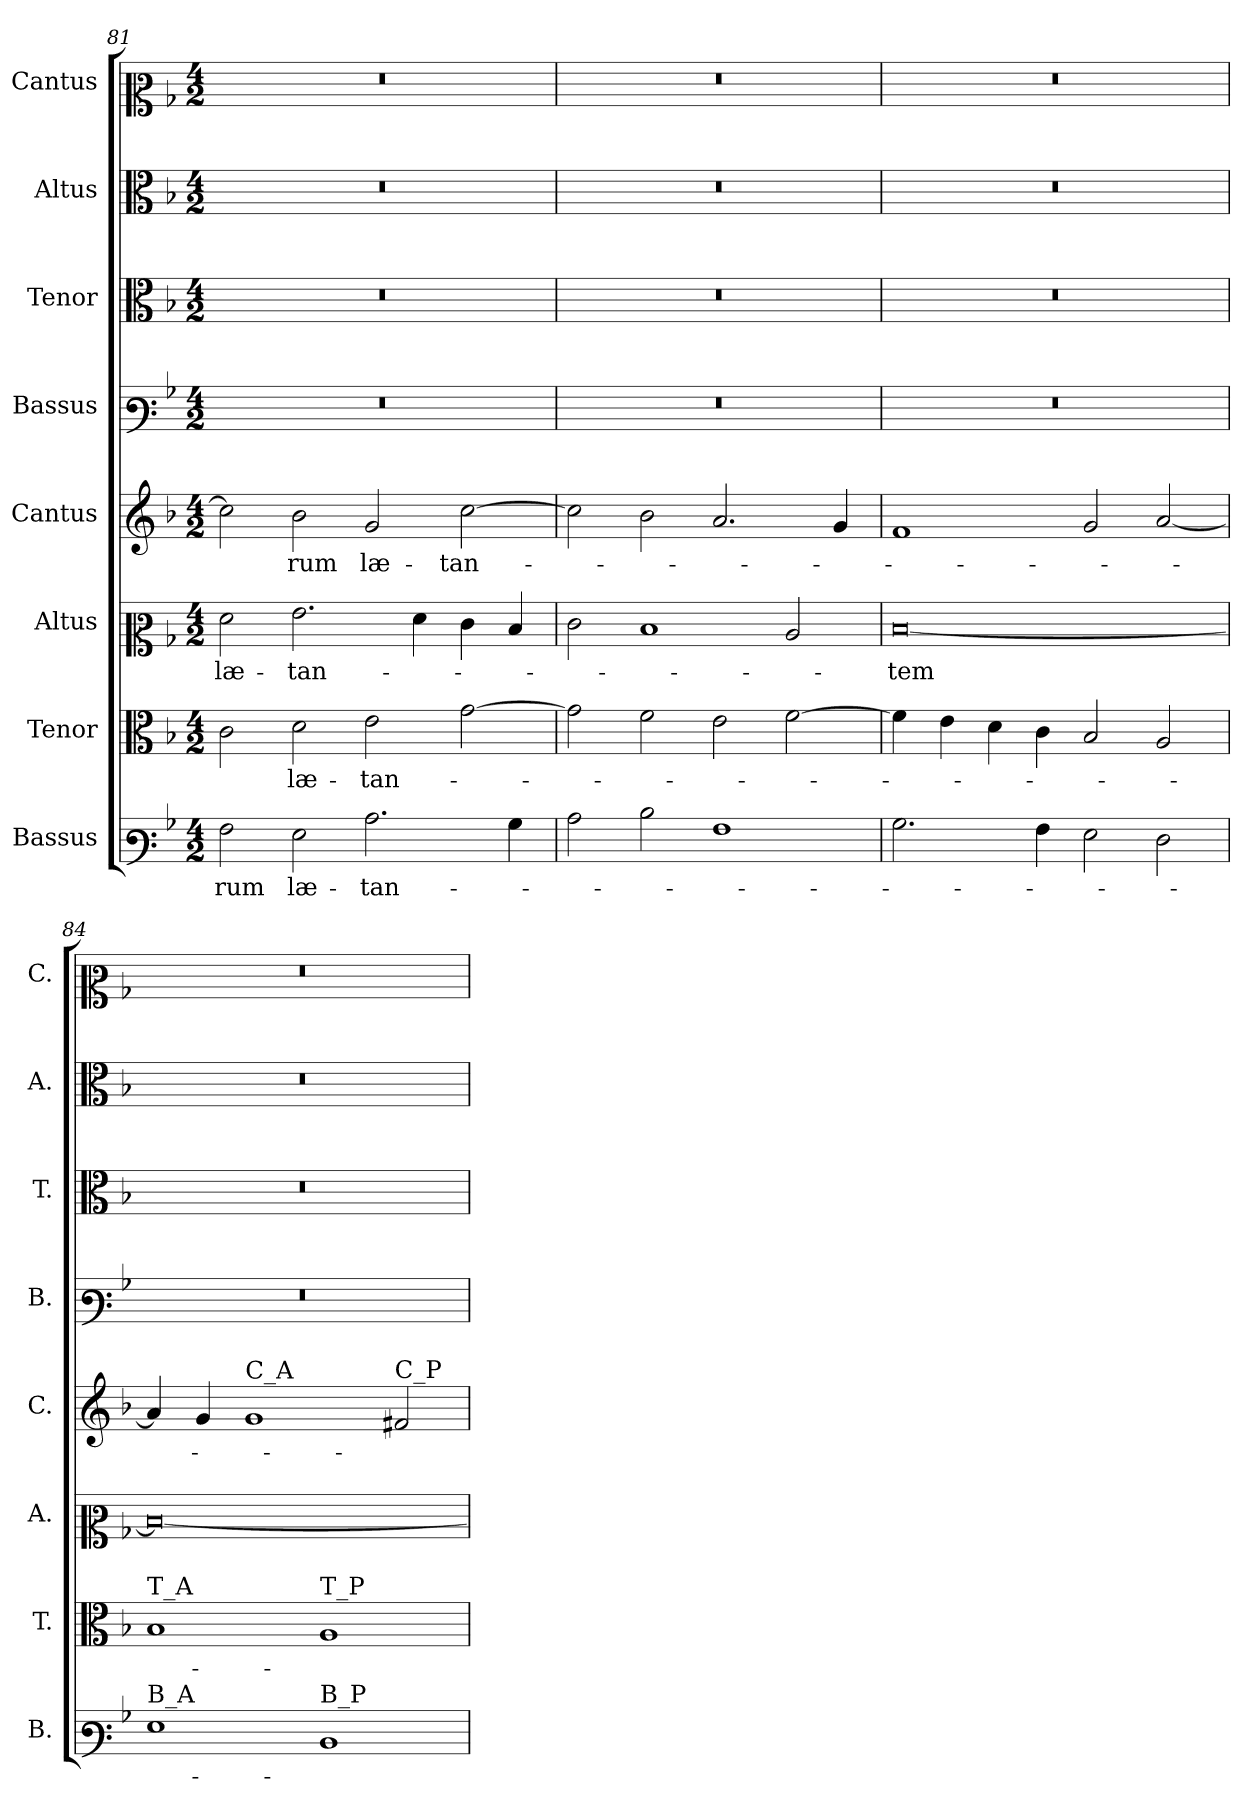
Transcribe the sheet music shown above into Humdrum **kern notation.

**kern	**text	**kern	**text	**kern	**text	**kern	**text	**kern	**kern	**kern	**kern
*part8	*part8	*part7	*part7	*part6	*part6	*part5	*part5	*part4	*part3	*part2	*part1
*staff8	*staff8	*staff7	*staff7	*staff6	*staff6	*staff5	*staff5	*staff4	*staff3	*staff2	*staff1
*I"Bassus	*	*I"Tenor	*	*I"Altus	*	*I"Cantus	*	*I"Bassus	*I"Tenor	*I"Altus	*I"Cantus
*I'B.	*	*I'T.	*	*I'A.	*	*I'C.	*	*I'B.	*I'T.	*I'A.	*I'C.
*clefF3	*	*clefC3	*	*clefC2	*	*clefG2	*	*clefF3	*clefC3	*clefC3	*clefC2
*k[b-]	*	*k[b-]	*	*k[b-]	*	*k[b-]	*	*k[b-]	*k[b-]	*k[b-]	*k[b-]
*M4/2	*	*M4/2	*	*M4/2	*	*M4/2	*	*M4/2	*M4/2	*M4/2	*M4/2
=81	=81	=81	=81	=81	=81	=81	=81	=81	=81	=81	=81
!	!	!	!	!	!	!	!	!LO:N:vis=1	!LO:N:vis=1	!LO:N:vis=1	!LO:N:vis=1
2A\	-rum	2c\	.	2f\	læ-	2cc\]	.	0r	0r	0r	0r
2G\	læ-	2d\	læ-	2.g\	-tan-	2b-\	-rum	.	.	.	.
2.c\	-tan-	2e\	-tan-	.	.	2g/	læ-	.	.	.	.
.	.	.	.	4f\	.	.	.	.	.	.	.
.	.	[2g\	.	4e\	.	[2cc\	-tan-	.	.	.	.
4B-\	.	.	.	4d/	.	.	.	.	.	.	.
=82	=82	=82	=82	=82	=82	=82	=82	=82	=82	=82	=82
!	!	!	!	!	!	!	!	!LO:N:vis=1	!LO:N:vis=1	!LO:N:vis=1	!LO:N:vis=1
2c\	.	2g\]	.	2e\	.	2cc\]	.	0r	0r	0r	0r
2d\	.	2f\	.	1d	.	2b-\	.	.	.	.	.
1A	.	2e\	.	.	.	2.a/	.	.	.	.	.
.	.	[2f\	.	2c/	.	.	.	.	.	.	.
.	.	.	.	.	.	4g/	.	.	.	.	.
=83	=83	=83	=83	=83	=83	=83	=83	=83	=83	=83	=83
!	!	!	!	!	!	!	!	!LO:N:vis=1	!LO:N:vis=1	!LO:N:vis=1	!LO:N:vis=1
2.B-\	.	4f\]	.	[0d	-tem	1f	.	0r	0r	0r	0r
.	.	4e\	.	.	.	.	.	.	.	.	.
.	.	4d\	.	.	.	.	.	.	.	.	.
4A\	.	4c\	.	.	.	.	.	.	.	.	.
2G\	.	2B-/	.	.	.	2g/	.	.	.	.	.
2F\	.	2A/	.	.	.	[2a/	.	.	.	.	.
=84	=84	=84	=84	=84	=84	=84	=84	=84	=84	=84	=84
!	!	!LO:TX:a:t=T_A	!	!	!	!	!	!	!	!	!
!LO:TX:a:t=B_A	!	!	!	!	!	!	!	!	!	!	!
!	!	!	!	!	!	!	!	!LO:N:vis=1	!LO:N:vis=1	!LO:N:vis=1	!LO:N:vis=1
1G	.	1B-	.	0d_	.	4a/]	.	0r	0r	0r	0r
.	.	.	.	.	.	4g/	.	.	.	.	.
!	!	!	!	!	!	!LO:TX:a:t=C_A	!	!	!	!	!
.	.	.	.	.	.	1g	.	.	.	.	.
!	!	!LO:TX:a:t=T_P	!	!	!	!	!	!	!	!	!
!LO:TX:a:t=B_P	!	!	!	!	!	!	!	!	!	!	!
1D	.	1A	.	.	.	.	.	.	.	.	.
!	!	!	!	!	!	!LO:TX:a:t=C_P	!	!	!	!	!
.	.	.	.	.	.	2f#X/	.	.	.	.	.
=	=	=	=	=	=	=	=	=	=	=	=
*-	*-	*-	*-	*-	*-	*-	*-	*-	*-	*-	*-
